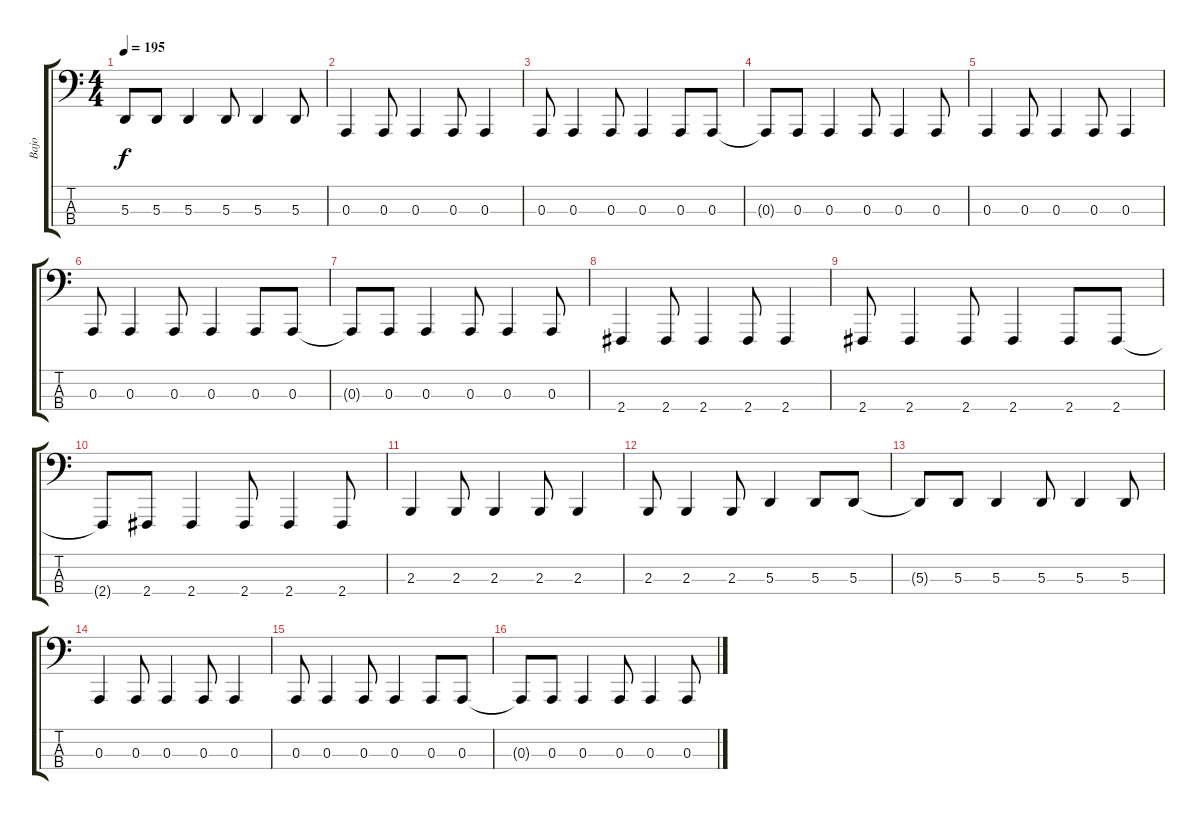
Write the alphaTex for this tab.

\track ("Bajo" "Bajo") {instrument lead2sawtooth}
\staff {score tabs}
\tuning (G2 D2 A1 E1) {hide}
\ts (4 4)
\tempo 195
\clef f4
\ks c
5.3{t}.8{dy f} 5.3.8 5.3.4 5.3.8 5.3.4 5.3.8 |
0.3.4 0.3.8 0.3.4 0.3.8 0.3.4 |
0.3.8 0.3.4 0.3.8 0.3.4 0.3.8 0.3.8 |
0.3{t}.8 0.3.8 0.3.4 0.3.8 0.3.4 0.3.8 |
0.3.4 0.3.8 0.3.4 0.3.8 0.3.4 |
0.3.8 0.3.4 0.3.8 0.3.4 0.3.8 0.3.8 |
0.3{t}.8 0.3.8 0.3.4 0.3.8 0.3.4 0.3.8 |
2.4.4 2.4.8 2.4.4 2.4.8 2.4.4 |
2.4.8 2.4.4 2.4.8 2.4.4 2.4.8 2.4.8 |
2.4{t}.8 2.4.8 2.4.4 2.4.8 2.4.4 2.4.8 |
2.3.4 2.3.8 2.3.4 2.3.8 2.3.4 |
2.3.8 2.3.4 2.3.8 5.3.4 5.3.8 5.3.8 |
5.3{t}.8 5.3.8 5.3.4 5.3.8 5.3.4 5.3.8 |
0.3.4 0.3.8 0.3.4 0.3.8 0.3.4 |
0.3.8 0.3.4 0.3.8 0.3.4 0.3.8 0.3.8 |
0.3{t}.8 0.3.8 0.3.4 0.3.8 0.3.4 0.3.8
